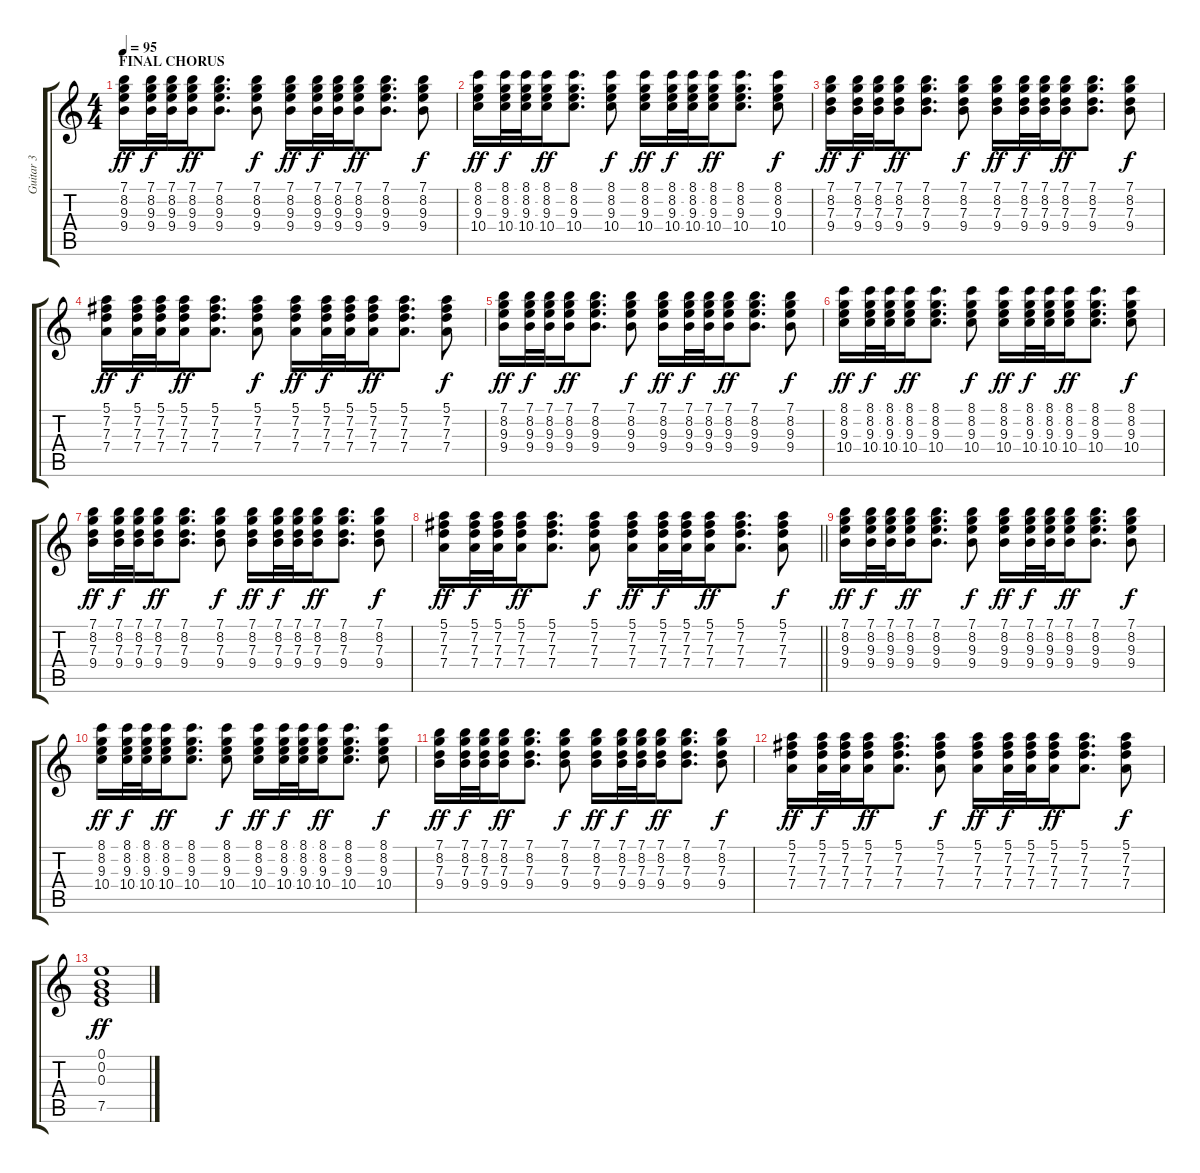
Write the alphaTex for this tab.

\track ("Guitar 3" "Guitar 3") {instrument acousticguitarsteel}
\staff {score tabs}
\tuning (E4 B3 G3 D3 A2 E2) {hide}
\ts (4 4)
\section ("" "FINAL CHORUS")
\tempo 95
\clef g2
\ks c
(7.1 8.2 9.3 9.4).16{dy ff} (7.1 8.2 9.3 9.4).32{dy f} (7.1 8.2 9.3 9.4).32 (7.1 8.2 9.3 9.4).16{dy ff} (7.1 8.2 9.3 9.4).8{d} (7.1 8.2 9.3 9.4).8{dy f} (7.1 8.2 9.3 9.4).16{dy ff} (7.1 8.2 9.3 9.4).32{dy f} (7.1 8.2 9.3 9.4).32 (7.1 8.2 9.3 9.4).16{dy ff} (7.1 8.2 9.3 9.4).8{d} (7.1 8.2 9.3 9.4).8{dy f} |
(8.1 8.2 9.3 10.4).16{dy ff} (8.1 8.2 9.3 10.4).32{dy f} (8.1 8.2 9.3 10.4).32 (8.1 8.2 9.3 10.4).16{dy ff} (8.1 8.2 9.3 10.4).8{d} (8.1 8.2 9.3 10.4).8{dy f} (8.1 8.2 9.3 10.4).16{dy ff} (8.1 8.2 9.3 10.4).32{dy f} (8.1 8.2 9.3 10.4).32 (8.1 8.2 9.3 10.4).16{dy ff} (8.1 8.2 9.3 10.4).8{d} (8.1 8.2 9.3 10.4).8{dy f} |
(7.1 8.2 7.3 9.4).16{dy ff} (7.1 8.2 7.3 9.4).32{dy f} (7.1 8.2 7.3 9.4).32 (7.1 8.2 7.3 9.4).16{dy ff} (7.1 8.2 7.3 9.4).8{d} (7.1 8.2 7.3 9.4).8{dy f} (7.1 8.2 7.3 9.4).16{dy ff} (7.1 8.2 7.3 9.4).32{dy f} (7.1 8.2 7.3 9.4).32 (7.1 8.2 7.3 9.4).16{dy ff} (7.1 8.2 7.3 9.4).8{d} (7.1 8.2 7.3 9.4).8{dy f} |
(5.1 7.2 7.3 7.4).16{dy ff} (5.1 7.2 7.3 7.4).32{dy f} (5.1 7.2 7.3 7.4).32 (5.1 7.2 7.3 7.4).16{dy ff} (5.1 7.2 7.3 7.4).8{d} (5.1 7.2 7.3 7.4).8{dy f} (5.1 7.2 7.3 7.4).16{dy ff} (5.1 7.2 7.3 7.4).32{dy f} (5.1 7.2 7.3 7.4).32 (5.1 7.2 7.3 7.4).16{dy ff} (5.1 7.2 7.3 7.4).8{d} (5.1 7.2 7.3 7.4).8{dy f} |
(7.1 8.2 9.3 9.4).16{dy ff} (7.1 8.2 9.3 9.4).32{dy f} (7.1 8.2 9.3 9.4).32 (7.1 8.2 9.3 9.4).16{dy ff} (7.1 8.2 9.3 9.4).8{d} (7.1 8.2 9.3 9.4).8{dy f} (7.1 8.2 9.3 9.4).16{dy ff} (7.1 8.2 9.3 9.4).32{dy f} (7.1 8.2 9.3 9.4).32 (7.1 8.2 9.3 9.4).16{dy ff} (7.1 8.2 9.3 9.4).8{d} (7.1 8.2 9.3 9.4).8{dy f} |
(8.1 8.2 9.3 10.4).16{dy ff} (8.1 8.2 9.3 10.4).32{dy f} (8.1 8.2 9.3 10.4).32 (8.1 8.2 9.3 10.4).16{dy ff} (8.1 8.2 9.3 10.4).8{d} (8.1 8.2 9.3 10.4).8{dy f} (8.1 8.2 9.3 10.4).16{dy ff} (8.1 8.2 9.3 10.4).32{dy f} (8.1 8.2 9.3 10.4).32 (8.1 8.2 9.3 10.4).16{dy ff} (8.1 8.2 9.3 10.4).8{d} (8.1 8.2 9.3 10.4).8{dy f} |
(7.1 8.2 7.3 9.4).16{dy ff} (7.1 8.2 7.3 9.4).32{dy f} (7.1 8.2 7.3 9.4).32 (7.1 8.2 7.3 9.4).16{dy ff} (7.1 8.2 7.3 9.4).8{d} (7.1 8.2 7.3 9.4).8{dy f} (7.1 8.2 7.3 9.4).16{dy ff} (7.1 8.2 7.3 9.4).32{dy f} (7.1 8.2 7.3 9.4).32 (7.1 8.2 7.3 9.4).16{dy ff} (7.1 8.2 7.3 9.4).8{d} (7.1 8.2 7.3 9.4).8{dy f} |
\barLineRight lightlight
(5.1 7.2 7.3 7.4).16{dy ff} (5.1 7.2 7.3 7.4).32{dy f} (5.1 7.2 7.3 7.4).32 (5.1 7.2 7.3 7.4).16{dy ff} (5.1 7.2 7.3 7.4).8{d} (5.1 7.2 7.3 7.4).8{dy f} (5.1 7.2 7.3 7.4).16{dy ff} (5.1 7.2 7.3 7.4).32{dy f} (5.1 7.2 7.3 7.4).32 (5.1 7.2 7.3 7.4).16{dy ff} (5.1 7.2 7.3 7.4).8{d} (5.1 7.2 7.3 7.4).8{dy f} |
(7.1 8.2 9.3 9.4).16{dy ff} (7.1 8.2 9.3 9.4).32{dy f} (7.1 8.2 9.3 9.4).32 (7.1 8.2 9.3 9.4).16{dy ff} (7.1 8.2 9.3 9.4).8{d} (7.1 8.2 9.3 9.4).8{dy f} (7.1 8.2 9.3 9.4).16{dy ff} (7.1 8.2 9.3 9.4).32{dy f} (7.1 8.2 9.3 9.4).32 (7.1 8.2 9.3 9.4).16{dy ff} (7.1 8.2 9.3 9.4).8{d} (7.1 8.2 9.3 9.4).8{dy f} |
(8.1 8.2 9.3 10.4).16{dy ff} (8.1 8.2 9.3 10.4).32{dy f} (8.1 8.2 9.3 10.4).32 (8.1 8.2 9.3 10.4).16{dy ff} (8.1 8.2 9.3 10.4).8{d} (8.1 8.2 9.3 10.4).8{dy f} (8.1 8.2 9.3 10.4).16{dy ff} (8.1 8.2 9.3 10.4).32{dy f} (8.1 8.2 9.3 10.4).32 (8.1 8.2 9.3 10.4).16{dy ff} (8.1 8.2 9.3 10.4).8{d} (8.1 8.2 9.3 10.4).8{dy f} |
(7.1 8.2 7.3 9.4).16{dy ff} (7.1 8.2 7.3 9.4).32{dy f} (7.1 8.2 7.3 9.4).32 (7.1 8.2 7.3 9.4).16{dy ff} (7.1 8.2 7.3 9.4).8{d} (7.1 8.2 7.3 9.4).8{dy f} (7.1 8.2 7.3 9.4).16{dy ff} (7.1 8.2 7.3 9.4).32{dy f} (7.1 8.2 7.3 9.4).32 (7.1 8.2 7.3 9.4).16{dy ff} (7.1 8.2 7.3 9.4).8{d} (7.1 8.2 7.3 9.4).8{dy f} |
(5.1 7.2 7.3 7.4).16{dy ff} (5.1 7.2 7.3 7.4).32{dy f} (5.1 7.2 7.3 7.4).32 (5.1 7.2 7.3 7.4).16{dy ff} (5.1 7.2 7.3 7.4).8{d} (5.1 7.2 7.3 7.4).8{dy f} (5.1 7.2 7.3 7.4).16{dy ff} (5.1 7.2 7.3 7.4).32{dy f} (5.1 7.2 7.3 7.4).32 (5.1 7.2 7.3 7.4).16{dy ff} (5.1 7.2 7.3 7.4).8{d} (5.1 7.2 7.3 7.4).8{dy f} |
(0.1 0.2 0.3 7.5).1{dy ff}
